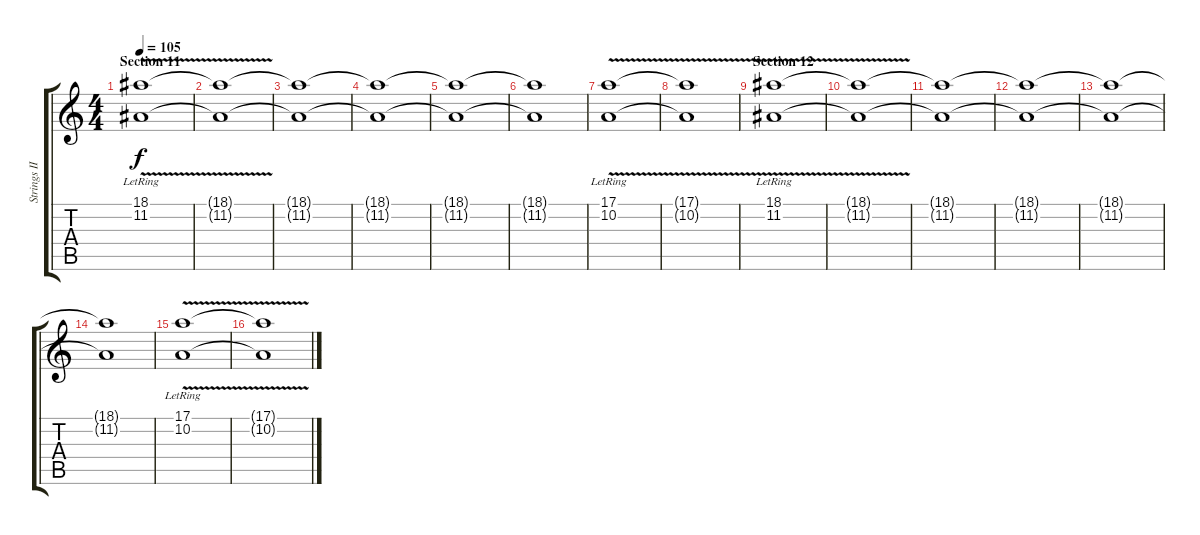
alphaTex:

\track ("Strings II" "Strings II") {instrument tremolostrings}
\staff {score tabs}
\tuning (E4 B3 G3 D3 A2 E2) {hide}
\ts (4 4)
\section ("" "Section 11")
\tempo 105
\clef g2
\ks c
(18.1{v lr} 11.2{v lr}).1{dy f volume 5} |
(18.1{t} 11.2{t}).1 |
(18.1{t} 11.2{t}).1 |
(18.1{t} 11.2{t}).1 |
(18.1{t} 11.2{t}).1 |
(18.1{t} 11.2{t}).1 |
(17.1{v lr} 10.2{v lr}).1{volume 7} |
(17.1{t} 10.2{t}).1 |
\section ("" "Section 12")
(18.1{v lr} 11.2{v lr}).1{volume 7} |
(18.1{t} 11.2{t}).1 |
(18.1{t} 11.2{t}).1 |
(18.1{t} 11.2{t}).1 |
(18.1{t} 11.2{t}).1 |
(18.1{t} 11.2{t}).1 |
(17.1{v lr} 10.2{v lr}).1{volume 7} |
(17.1{t} 10.2{t}).1
